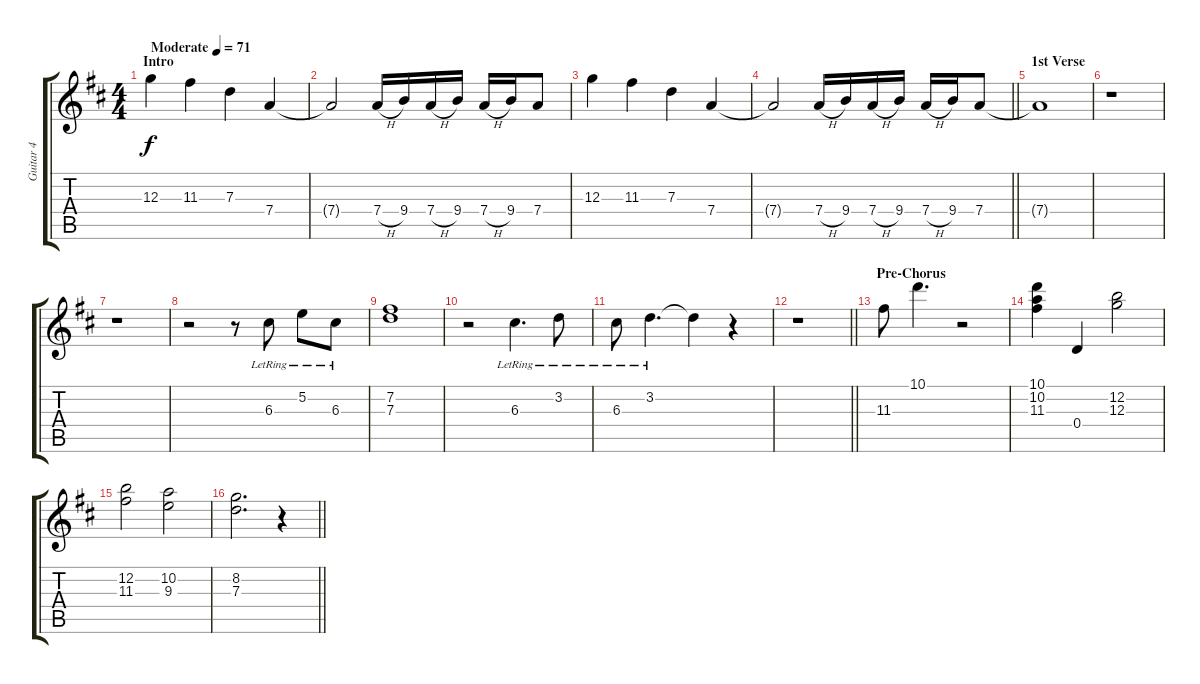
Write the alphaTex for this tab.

\track ("Guitar 4" "Guitar 4") {instrument electricguitarjazz}
\staff {score tabs}
\tuning (E4 B3 G3 D3 A2 E2) {hide}
\ts (4 4)
\section ("" "Intro")
\tempo (71 "Moderate")
\clef g2
\ks bminor
12.3.4{dy f instrument electricguitarjazz} 11.3.4 7.3.4 7.4.4 |
7.4{t}.2 7.4{h}.16 9.4.16 7.4{h}.16 9.4.16 7.4{h}.16 9.4.16 7.4.8 |
12.3.4 11.3.4 7.3.4 7.4.4 |
\barLineRight lightlight
7.4{t}.2 7.4{h}.16 9.4.16 7.4{h}.16 9.4.16 7.4{h}.16 9.4.16 7.4.8 |
\section ("" "1st Verse")
7.4{t}.1 |
r.1 |
r.1 |
r.2 r.8 6.3{lr}.8 5.2{lr}.8 6.3{lr}.8 |
(7.2 7.3).1 |
r.2 6.3{lr}.4{d} 3.2{lr}.8 |
6.3{lr}.8 3.2{lr}.4{d} 3.2{t}.4 r.4 |
\barLineRight lightlight
r.1 |
\section ("" "Pre-Chorus")
11.3.8 10.1.4{d} r.2 |
(10.1 10.2 11.3).4 0.4.4 (12.2 12.3).2 |
(12.2 11.3).2 (10.2 9.3).2 |
\barLineRight lightlight
(8.2 7.3).2{d} r.4
